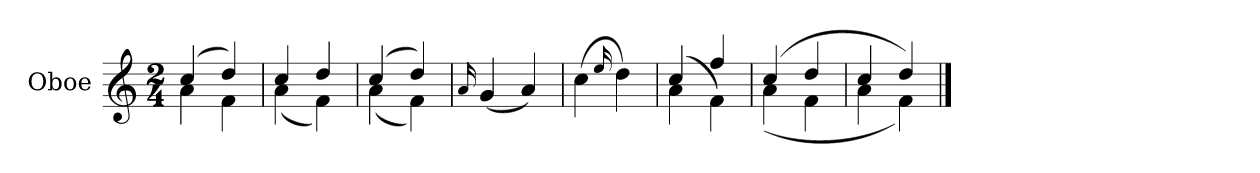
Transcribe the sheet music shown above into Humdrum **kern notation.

**kern
*part1
*staff1
*I"Oboe
*I'Ob.
*clefG2
*k[]
*M2/4
=1
*^
(>4cc/	4a\
4dd/)	4f\
=2	=2
4cc/	(<4a\
4dd/	4f\)
=3	=3
(>4cc/	(<4a\
4dd/)	4f\)
*v	*v
=4
16qqa/
(<4g/
4a/)
=5
(>4cc\
16qqee/
4dd\)
=6
*^
(>4cc/	4a\
4ff/	4f\)
=7	=7
(>4cc/	(<4a\
4dd/	4f\
=8	=8
4cc/	4a\
4dd/)	4f\)
*v	*v
==
*-
